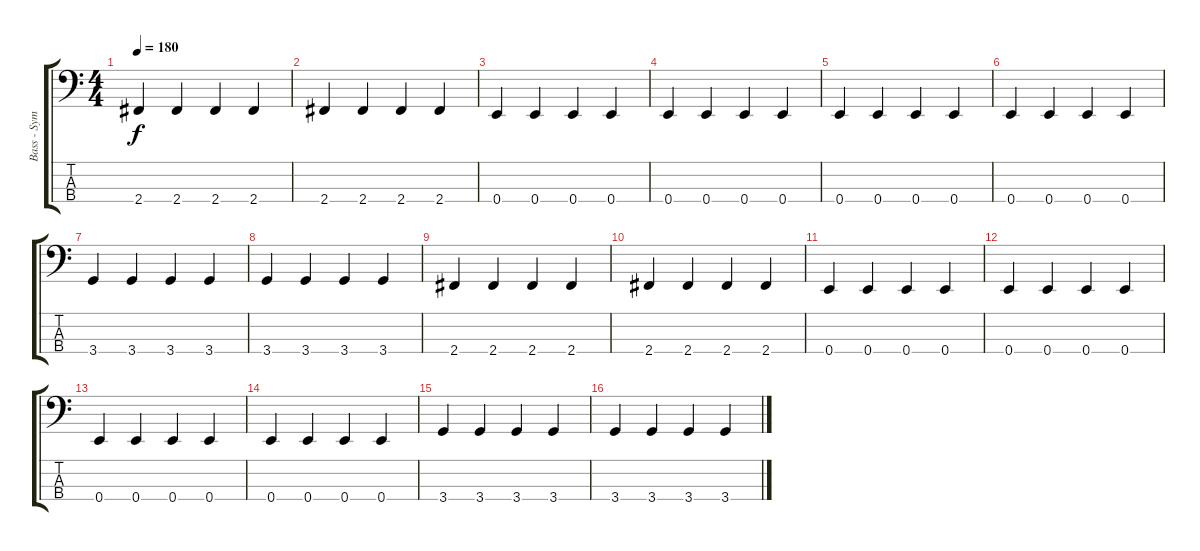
\track ("Bass - Sym" "Bass - Sym") {instrument electricbasspick}
\staff {score tabs}
\tuning (G2 D2 A1 E1) {hide}
\ts (4 4)
\tempo 180
\clef f4
\ks c
2.4.4{dy f} 2.4.4 2.4.4 2.4.4 |
2.4.4 2.4.4 2.4.4 2.4.4 |
0.4.4 0.4.4 0.4.4 0.4.4 |
0.4.4 0.4.4 0.4.4 0.4.4 |
0.4.4 0.4.4 0.4.4 0.4.4 |
0.4.4 0.4.4 0.4.4 0.4.4 |
3.4.4 3.4.4 3.4.4 3.4.4 |
3.4.4 3.4.4 3.4.4 3.4.4 |
2.4.4 2.4.4 2.4.4 2.4.4 |
2.4.4 2.4.4 2.4.4 2.4.4 |
0.4.4 0.4.4 0.4.4 0.4.4 |
0.4.4 0.4.4 0.4.4 0.4.4 |
0.4.4 0.4.4 0.4.4 0.4.4 |
0.4.4 0.4.4 0.4.4 0.4.4 |
3.4.4 3.4.4 3.4.4 3.4.4 |
3.4.4 3.4.4 3.4.4 3.4.4
